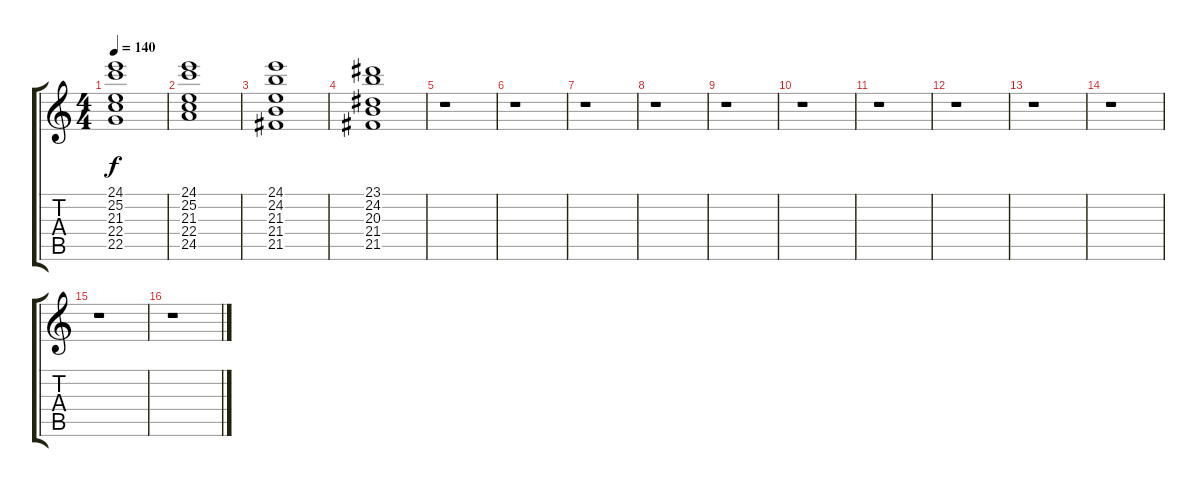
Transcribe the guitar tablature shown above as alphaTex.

\track "" {instrument lead1square}
\staff {score tabs}
\tuning (E4 B3 G3 D3 A2 E2) {hide}
\ts (4 4)
\tempo 140
\clef g2
\ks c
(24.1 25.2 21.3 22.4 22.5).1{dy f} |
(24.1 25.2 21.3 22.4 24.5).1 |
(24.1 24.2 21.3 21.4 21.5).1 |
(23.1 24.2 20.3 21.4 21.5).1 |
r.1 |
r.1 |
r.1 |
r.1 |
r.1 |
r.1 |
r.1 |
r.1 |
r.1 |
r.1 |
r.1 |
r.1
